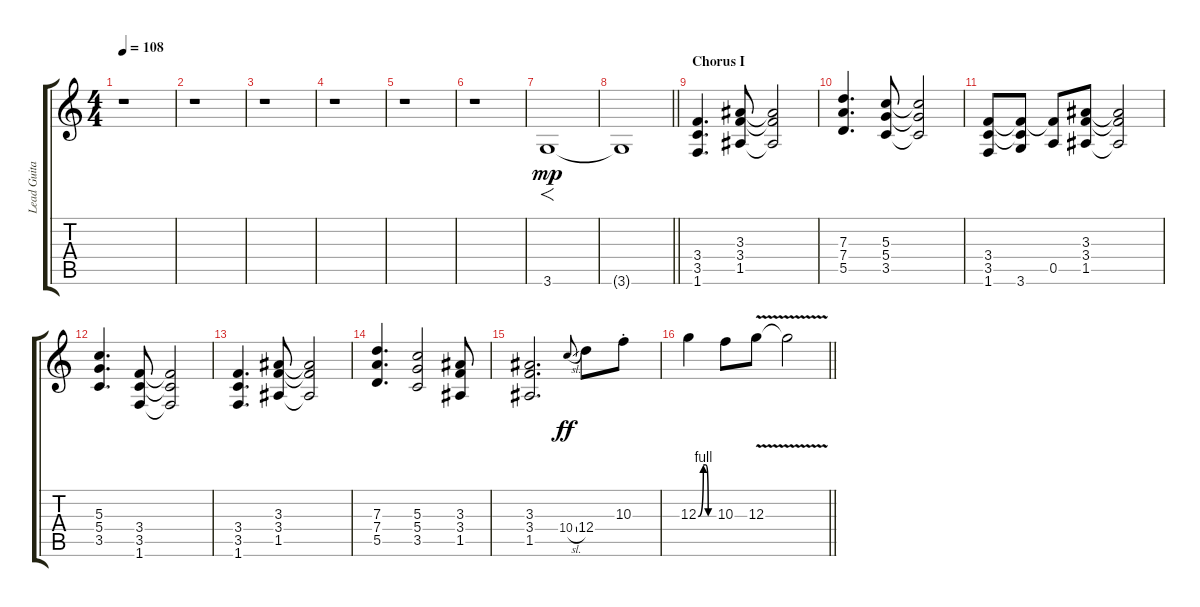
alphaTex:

\track ("Lead Guitar" "Lead Guita") {instrument overdrivenguitar}
\staff {score tabs}
\tuning (E4 B3 G3 D3 A2 E2) {hide}
\ts (4 4)
\tempo 108
\clef g2
\ks c
r.1{dy mf} |
r.1 |
r.1 |
r.1 |
r.1 |
r.1 |
3.6.1{f dy mp} |
\barLineRight lightlight
3.6{t}.1 |
\section ("" "Chorus I")
(3.4 3.5 1.6).4{d} (3.3 3.4 1.5).8 (3.3{t} 3.4{t} 1.5{t}).2 |
(7.3 7.4 5.5).4{d} (5.3 5.4 3.5).8 (5.3{t} 5.4{t} 3.5{t}).2 |
(3.4 3.5 1.6).8 (3.4{t} 3.5{t} 3.6).8 (3.4{t} 0.5).8 (3.3 3.4 1.5).8 (3.3{t} 3.4{t} 1.5{t}).2 |
(5.3 5.4 3.5).4{d} (3.4 3.5 1.6).8 (3.4{t} 3.5{t} 1.6{t}).2 |
(3.4 3.5 1.6).4{d} (3.3 3.4 1.5).8 (3.3{t} 3.4{t} 1.5{t}).2 |
(7.3 7.4 5.5).4{d} (5.3 5.4 3.5).2 (3.3 3.4 1.5).8 |
(3.3 3.4 1.5).2{d} 10.4{sl}.8{gr onbeat dy ff} 12.4.8 10.3{st}.8 |
\barLineRight lightlight
12.3{be (custom 0 0 20 4 30 4 39 0 60 0)}.4 10.3.8 12.3{v}.8 12.3{t}.2
